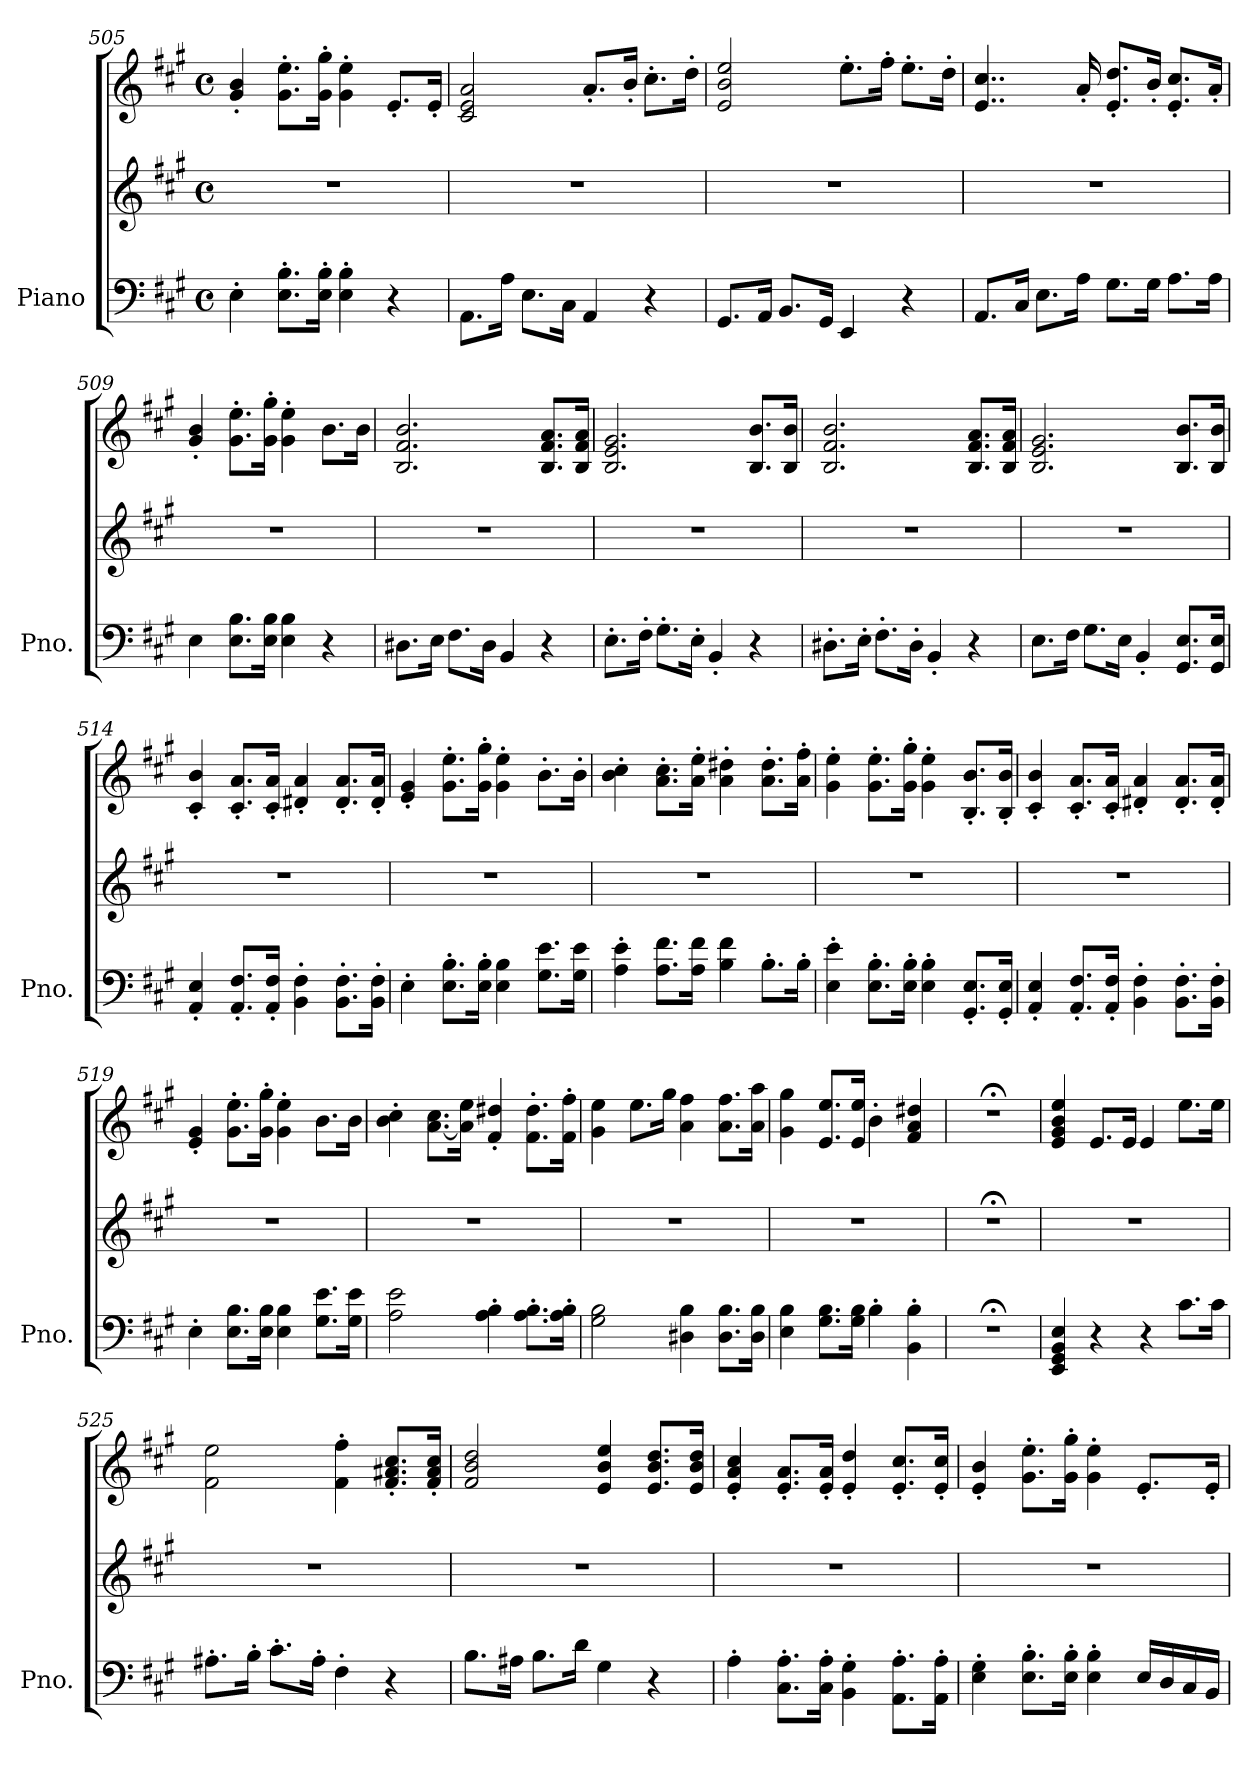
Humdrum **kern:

**kern	**kern	**kern
*part1	*part1	*part1
*staff3	*staff2	*staff1
*I"Piano	*	*
*I'Pno.	*	*
*clefF4	*clefG2	*clefG2
*k[f#c#g#]	*k[f#c#g#]	*k[f#c#g#]
*M4/4	*M4/4	*M4/4
*met(c)	*met(c)	*met(c)
=505	=505	=505
4E'\	1r	4g#/' 4b/'
8.E\' 8.B\'L	.	8.g#\' 8.ee\'L
16E\' 16B\'Jk	.	16g#\' 16gg#\'Jk
4E\' 4B\'	.	4g#\' 4ee\'
4r	.	8.e'/L
.	.	16e'/Jk
=506	=506	=506
8.AA\L	1r	2c#/ 2e/ 2a/
16A\Jk	.	.
8.E\L	.	.
16C#\Jk	.	.
4AA/	.	8.a'/L
.	.	16b'/Jk
4r	.	8.cc#'\L
.	.	16dd'\Jk
=507	=507	=507
8.GG#/L	1r	2e/ 2b/ 2ee/
16AA/Jk	.	.
8.BB/L	.	.
16GG#/Jk	.	.
4EE/	.	8.ee'\L
.	.	16ff#'\Jk
4r	.	8.ee'\L
.	.	16dd'\Jk
=508	=508	=508
8.AA/L	1r	4..e/ 4..cc#/
16C#/Jk	.	.
8.E\L	.	.
16A\Jk	.	16a'/
8.G#\L	.	8.e/' 8.dd/'L
16G#\Jk	.	16b'/Jk
8.A\L	.	8.e/' 8.cc#/'L
16A\Jk	.	16a'/Jk
=509	=509	=509
4E\	1r	4g#/' 4b/'
8.E\ 8.B\L	.	8.g#\' 8.ee\'L
16E\ 16B\Jk	.	16g#\' 16gg#\'Jk
4E\ 4B\	.	4g#\' 4ee\'
4r	.	8.b\L
.	.	16b\Jk
=510	=510	=510
8.D#X\L	1r	2.B/ 2.f#/ 2.b/
16E\Jk	.	.
8.F#\L	.	.
16D#\Jk	.	.
4BB/	.	.
4r	.	8.B/ 8.f#/ 8.a/L
.	.	16B/ 16f#/ 16a/Jk
=511	=511	=511
8.E'\L	1r	2.B/ 2.e/ 2.g#/
16F#'\Jk	.	.
8.G#'\L	.	.
16E'\Jk	.	.
4BB'/	.	.
4r	.	8.B/ 8.b/L
.	.	16B/ 16b/Jk
=512	=512	=512
8.D#X'\L	1r	2.B/ 2.f#/ 2.b/
16E'\Jk	.	.
8.F#'\L	.	.
16D#'\Jk	.	.
4BB'/	.	.
4r	.	8.B/ 8.f#/ 8.a/L
.	.	16B/ 16f#/ 16a/Jk
=513	=513	=513
8.E\L	1r	2.B/ 2.e/ 2.g#/
16F#\Jk	.	.
8.G#\L	.	.
16E\Jk	.	.
4BB'/	.	.
8.GG#/ 8.E/L	.	8.B/ 8.b/L
16GG#/ 16E/Jk	.	16B/ 16b/Jk
=514	=514	=514
4AA/' 4E/'	1r	4c#/' 4b/'
8.AA/' 8.F#/'L	.	8.c#/' 8.a/'L
16AA/' 16F#/'Jk	.	16c#/' 16a/'Jk
4BB\' 4F#\'	.	4d#X/' 4a/'
8.BB\' 8.F#\'L	.	8.d#/' 8.a/'L
16BB\' 16F#\'Jk	.	16d#/' 16a/'Jk
=515	=515	=515
4E'\	1r	4e/' 4g#/'
8.E\' 8.B\'L	.	8.g#\' 8.ee\'L
16E\' 16B\'Jk	.	16g#\' 16gg#\'Jk
4E\ 4B\	.	4g#\' 4ee\'
8.G#\ 8.e\L	.	8.b'\L
16G#\ 16e\Jk	.	16b'\Jk
=516	=516	=516
4A\' 4e\'	1r	4b\' 4cc#\'
8.A\ 8.f#\L	.	8.a\' 8.cc#\'L
16A\ 16f#\Jk	.	16a\' 16ee\'Jk
4B\ 4f#\	.	4a\' 4dd#X\'
8.B'\L	.	8.a\' 8.dd#\'L
16B'\Jk	.	16a\' 16ff#\'Jk
=517	=517	=517
4E\' 4e\'	1r	4g#\' 4ee\'
8.E\' 8.B\'L	.	8.g#\' 8.ee\'L
16E\' 16B\'Jk	.	16g#\' 16gg#\'Jk
4E\' 4B\'	.	4g#\' 4ee\'
8.GG#/' 8.E/'L	.	8.B/' 8.b/'L
16GG#/' 16E/'Jk	.	16B/' 16b/'Jk
=518	=518	=518
4AA/' 4E/'	1r	4c#/' 4b/'
8.AA/' 8.F#/'L	.	8.c#/' 8.a/'L
16AA/' 16F#/'Jk	.	16c#/' 16a/'Jk
4BB\' 4F#\'	.	4d#X/' 4a/'
8.BB\' 8.F#\'L	.	8.d#/' 8.a/'L
16BB\' 16F#\'Jk	.	16d#/' 16a/'Jk
=519	=519	=519
4E'\	1r	4e/' 4g#/'
8.E\ 8.B\L	.	8.g#\' 8.ee\'L
16E\ 16B\Jk	.	16g#\' 16gg#\'Jk
4E\ 4B\	.	4g#\' 4ee\'
8.G#\ 8.e\L	.	8.b\L
16G#\ 16e\Jk	.	16b\Jk
=520	=520	=520
2A\ 2e\	1r	4b\' 4cc#\'
.	.	[8.a\ 8.cc#\L
.	.	16a\] 16ee\Jk
4A\' 4B\'	.	4f#/' 4dd#X/'
8.A\' 8.B\'L	.	8.f#\' 8.dd#\'L
16A\' 16B\'Jk	.	16f#\' 16ff#\'Jk
=521	=521	=521
2G#\ 2B\	1r	4g#\ 4ee\
.	.	8.ee\L
.	.	16gg#\Jk
4D#X\ 4B\	.	4a\ 4ff#\
8.D#\ 8.B\L	.	8.a\ 8.ff#\L
16D#\ 16B\Jk	.	16a\ 16aa\Jk
=522	=522	=522
4E\ 4B\	1r	4g#\ 4gg#\
8.G#\ 8.B\L	.	8.e/ 8.ee/L
16G#\ 16B\Jk	.	16e/ 16ee/Jk
4B'\	.	4b'\
4BB\' 4B\'	.	4f#/ 4a/ 4dd#X/
=523	=523	=523
1r;<	1r;<	1r;<
=524	=524	=524
4EE/ 4GG#/ 4BB/ 4E/	1r	4e/ 4g#/ 4b/ 4ee/
4r	.	8.e/L
.	.	16e/Jk
4r	.	4e/
8.c#\L	.	8.ee\L
16c#\Jk	.	16ee\Jk
=525	=525	=525
8.A#X'\L	1r	2f#\ 2ee\
16B'\Jk	.	.
8.c#'\L	.	.
16A#'\Jk	.	.
4F#'\	.	4f#\' 4ff#\'
4r	.	8.f#/' 8.a#X/' 8.cc#/'L
.	.	16f#/' 16a#/' 16cc#/'Jk
=526	=526	=526
8.B\L	1r	2f#/ 2b/ 2dd/
16A#X\Jk	.	.
8.B\L	.	.
16d\Jk	.	.
4G#\	.	4e/ 4b/ 4ee/
4r	.	8.e/ 8.b/ 8.dd/L
.	.	16e/ 16b/ 16dd/Jk
=527	=527	=527
4A'\	1r	4e/' 4a/' 4cc#/'
8.C#\' 8.A\'L	.	8.e/' 8.a/'L
16C#\' 16A\'Jk	.	16e/' 16a/'Jk
4BB\' 4G#\'	.	4e/' 4dd/'
8.AA\' 8.A\'L	.	8.e/' 8.cc#/'L
16AA\' 16A\'Jk	.	16e/' 16cc#/'Jk
=528	=528	=528
4E\' 4G#\'	1r	4e/' 4b/'
8.E\' 8.B\'L	.	8.g#\' 8.ee\'L
16E\' 16B\'Jk	.	16g#\' 16gg#\'Jk
4E\' 4B\'	.	4g#\' 4ee\'
16E/LL	.	8.e'/L
16D/	.	.
16C#/	.	.
16BB/JJ	.	16e'/Jk
=	=	=
*-	*-	*-
